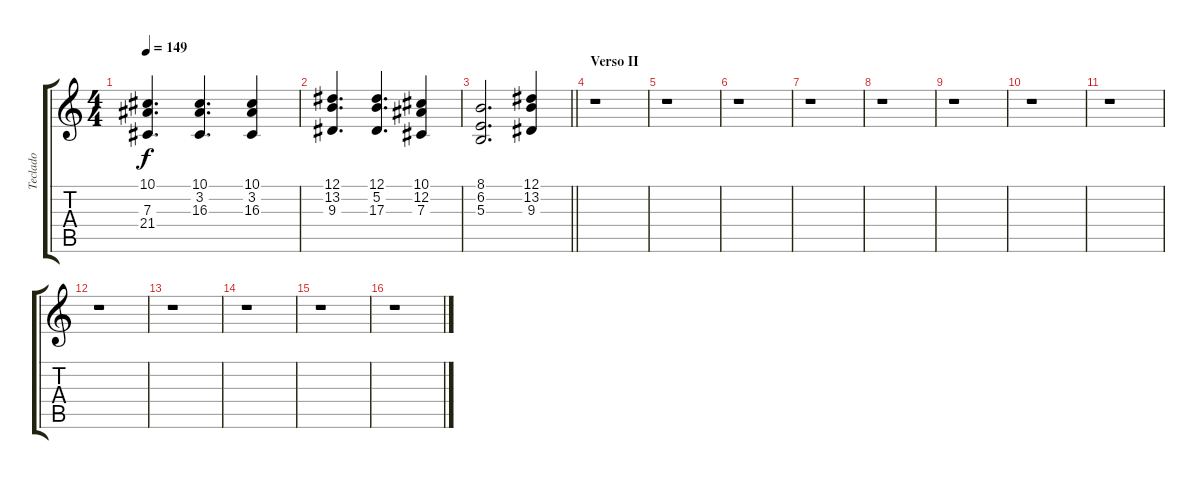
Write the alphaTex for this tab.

\track ("Teclado" "Teclado") {instrument acousticgrandpiano}
\staff {score tabs}
\tuning (Eb4 Bb3 Gb3 Db3 Ab2 Eb2) {hide}
\ts (4 4)
\tempo 149
\clef g2
\ks c
(10.1 7.3 21.4).4{d dy f} (10.1 3.2 16.3).4{d} (10.1 3.2 16.3).4 |
(12.1 13.2 9.3).4{d} (12.1 5.2 17.3).4{d} (10.1 12.2 7.3).4 |
\barLineRight lightlight
(8.1 6.2 5.3).2{d} (12.1 13.2 9.3).4 |
\section ("" "Verso II")
r.1 |
r.1 |
r.1 |
r.1 |
r.1 |
r.1 |
r.1 |
r.1 |
r.1 |
r.1 |
r.1 |
r.1 |
r.1
